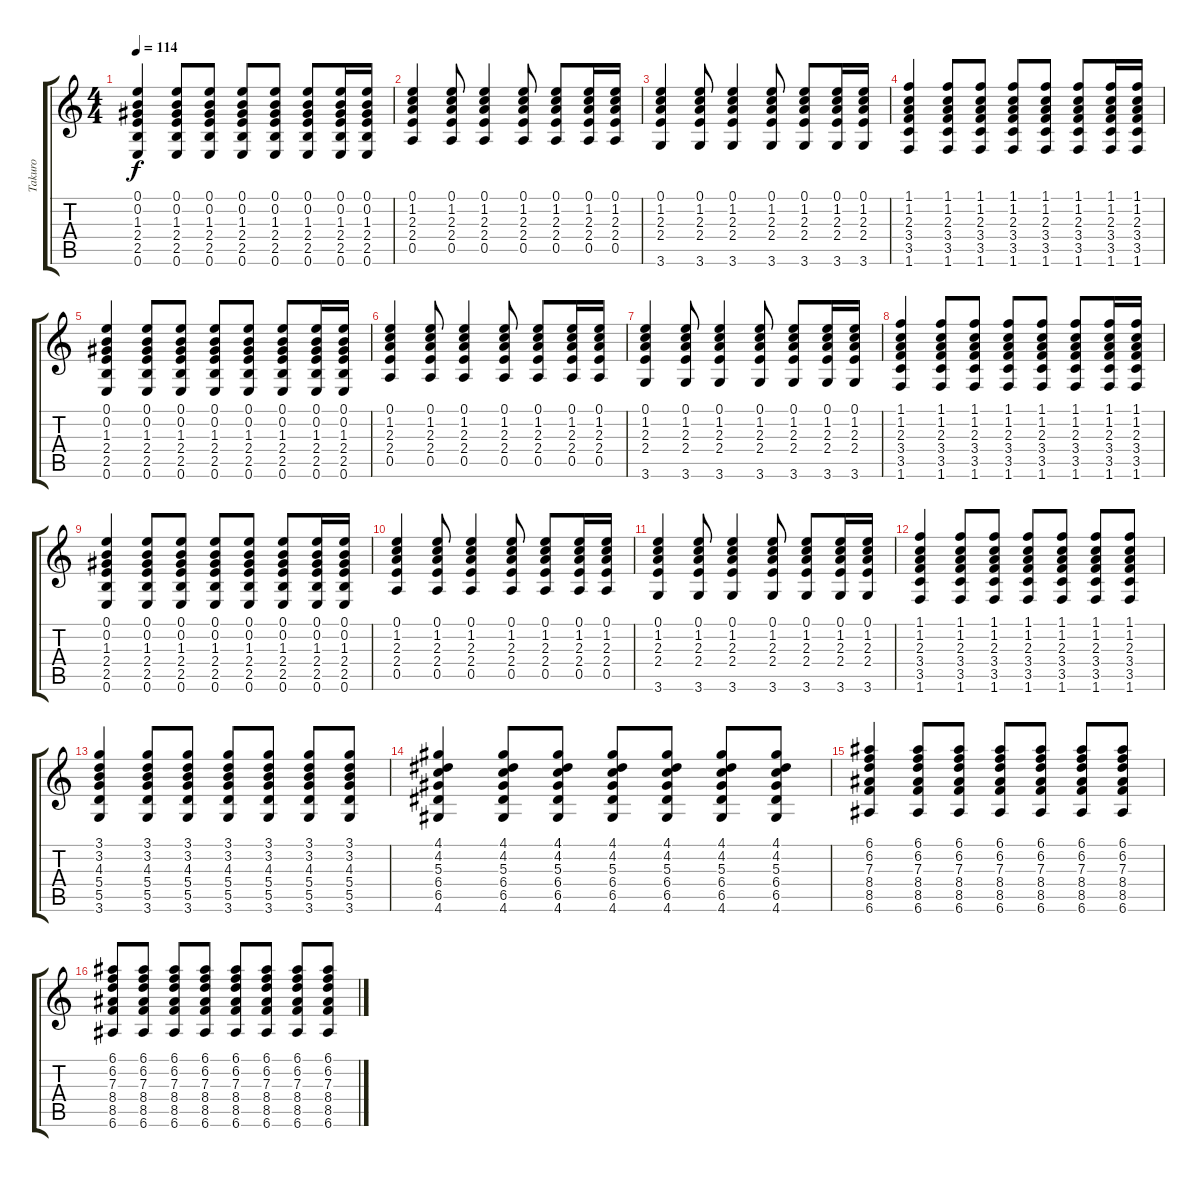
\track ("Takuro" "Takuro") {instrument distortionguitar}
\staff {score tabs}
\tuning (E4 B3 G3 D3 A2 E2) {hide}
\ts (4 4)
\tempo 114
\clef g2
\ks c
(0.1 0.2 1.3 2.4 2.5 0.6).4{dy f} (0.1 0.2 1.3 2.4 2.5 0.6).8 (0.1 0.2 1.3 2.4 2.5 0.6).8 (0.1 0.2 1.3 2.4 2.5 0.6).8 (0.1 0.2 1.3 2.4 2.5 0.6).8 (0.1 0.2 1.3 2.4 2.5 0.6).8 (0.1 0.2 1.3 2.4 2.5 0.6).16 (0.1 0.2 1.3 2.4 2.5 0.6).16 |
(0.1 1.2 2.3 2.4 0.5).4 (0.1 1.2 2.3 2.4 0.5).8 (0.1 1.2 2.3 2.4 0.5).4 (0.1 1.2 2.3 2.4 0.5).8 (0.1 1.2 2.3 2.4 0.5).8 (0.1 1.2 2.3 2.4 0.5).16 (0.1 1.2 2.3 2.4 0.5).16 |
(0.1 1.2 2.3 2.4 3.6).4 (0.1 1.2 2.3 2.4 3.6).8 (0.1 1.2 2.3 2.4 3.6).4 (0.1 1.2 2.3 2.4 3.6).8 (0.1 1.2 2.3 2.4 3.6).8 (0.1 1.2 2.3 2.4 3.6).16 (0.1 1.2 2.3 2.4 3.6).16 |
(1.1 1.2 2.3 3.4 3.5 1.6).4 (1.1 1.2 2.3 3.4 3.5 1.6).8 (1.1 1.2 2.3 3.4 3.5 1.6).8 (1.1 1.2 2.3 3.4 3.5 1.6).8 (1.1 1.2 2.3 3.4 3.5 1.6).8 (1.1 1.2 2.3 3.4 3.5 1.6).8 (1.1 1.2 2.3 3.4 3.5 1.6).16 (1.1 1.2 2.3 3.4 3.5 1.6).16 |
(0.1 0.2 1.3 2.4 2.5 0.6).4 (0.1 0.2 1.3 2.4 2.5 0.6).8 (0.1 0.2 1.3 2.4 2.5 0.6).8 (0.1 0.2 1.3 2.4 2.5 0.6).8 (0.1 0.2 1.3 2.4 2.5 0.6).8 (0.1 0.2 1.3 2.4 2.5 0.6).8 (0.1 0.2 1.3 2.4 2.5 0.6).16 (0.1 0.2 1.3 2.4 2.5 0.6).16 |
(0.1 1.2 2.3 2.4 0.5).4 (0.1 1.2 2.3 2.4 0.5).8 (0.1 1.2 2.3 2.4 0.5).4 (0.1 1.2 2.3 2.4 0.5).8 (0.1 1.2 2.3 2.4 0.5).8 (0.1 1.2 2.3 2.4 0.5).16 (0.1 1.2 2.3 2.4 0.5).16 |
(0.1 1.2 2.3 2.4 3.6).4 (0.1 1.2 2.3 2.4 3.6).8 (0.1 1.2 2.3 2.4 3.6).4 (0.1 1.2 2.3 2.4 3.6).8 (0.1 1.2 2.3 2.4 3.6).8 (0.1 1.2 2.3 2.4 3.6).16 (0.1 1.2 2.3 2.4 3.6).16 |
(1.1 1.2 2.3 3.4 3.5 1.6).4 (1.1 1.2 2.3 3.4 3.5 1.6).8 (1.1 1.2 2.3 3.4 3.5 1.6).8 (1.1 1.2 2.3 3.4 3.5 1.6).8 (1.1 1.2 2.3 3.4 3.5 1.6).8 (1.1 1.2 2.3 3.4 3.5 1.6).8 (1.1 1.2 2.3 3.4 3.5 1.6).16 (1.1 1.2 2.3 3.4 3.5 1.6).16 |
(0.1 0.2 1.3 2.4 2.5 0.6).4 (0.1 0.2 1.3 2.4 2.5 0.6).8 (0.1 0.2 1.3 2.4 2.5 0.6).8 (0.1 0.2 1.3 2.4 2.5 0.6).8 (0.1 0.2 1.3 2.4 2.5 0.6).8 (0.1 0.2 1.3 2.4 2.5 0.6).8 (0.1 0.2 1.3 2.4 2.5 0.6).16 (0.1 0.2 1.3 2.4 2.5 0.6).16 |
(0.1 1.2 2.3 2.4 0.5).4 (0.1 1.2 2.3 2.4 0.5).8 (0.1 1.2 2.3 2.4 0.5).4 (0.1 1.2 2.3 2.4 0.5).8 (0.1 1.2 2.3 2.4 0.5).8 (0.1 1.2 2.3 2.4 0.5).16 (0.1 1.2 2.3 2.4 0.5).16 |
(0.1 1.2 2.3 2.4 3.6).4 (0.1 1.2 2.3 2.4 3.6).8 (0.1 1.2 2.3 2.4 3.6).4 (0.1 1.2 2.3 2.4 3.6).8 (0.1 1.2 2.3 2.4 3.6).8 (0.1 1.2 2.3 2.4 3.6).16 (0.1 1.2 2.3 2.4 3.6).16 |
(1.1 1.2 2.3 3.4 3.5 1.6).4 (1.1 1.2 2.3 3.4 3.5 1.6).8 (1.1 1.2 2.3 3.4 3.5 1.6).8 (1.1 1.2 2.3 3.4 3.5 1.6).8 (1.1 1.2 2.3 3.4 3.5 1.6).8 (1.1 1.2 2.3 3.4 3.5 1.6).8 (1.1 1.2 2.3 3.4 3.5 1.6).8 |
(3.1 3.2 4.3 5.4 5.5 3.6).4 (3.1 3.2 4.3 5.4 5.5 3.6).8 (3.1 3.2 4.3 5.4 5.5 3.6).8 (3.1 3.2 4.3 5.4 5.5 3.6).8 (3.1 3.2 4.3 5.4 5.5 3.6).8 (3.1 3.2 4.3 5.4 5.5 3.6).8 (3.1 3.2 4.3 5.4 5.5 3.6).8 |
(4.1 4.2 5.3 6.4 6.5 4.6).4 (4.1 4.2 5.3 6.4 6.5 4.6).8 (4.1 4.2 5.3 6.4 6.5 4.6).8 (4.1 4.2 5.3 6.4 6.5 4.6).8 (4.1 4.2 5.3 6.4 6.5 4.6).8 (4.1 4.2 5.3 6.4 6.5 4.6).8 (4.1 4.2 5.3 6.4 6.5 4.6).8 |
(6.1 6.2 7.3 8.4 8.5 6.6).4 (6.1 6.2 7.3 8.4 8.5 6.6).8 (6.1 6.2 7.3 8.4 8.5 6.6).8 (6.1 6.2 7.3 8.4 8.5 6.6).8 (6.1 6.2 7.3 8.4 8.5 6.6).8 (6.1 6.2 7.3 8.4 8.5 6.6).8 (6.1 6.2 7.3 8.4 8.5 6.6).8 |
(6.1 6.2 7.3 8.4 8.5 6.6).8 (6.1 6.2 7.3 8.4 8.5 6.6).8 (6.1 6.2 7.3 8.4 8.5 6.6).8 (6.1 6.2 7.3 8.4 8.5 6.6).8 (6.1 6.2 7.3 8.4 8.5 6.6).8 (6.1 6.2 7.3 8.4 8.5 6.6).8 (6.1 6.2 7.3 8.4 8.5 6.6).8 (6.1 6.2 7.3 8.4 8.5 6.6).8
